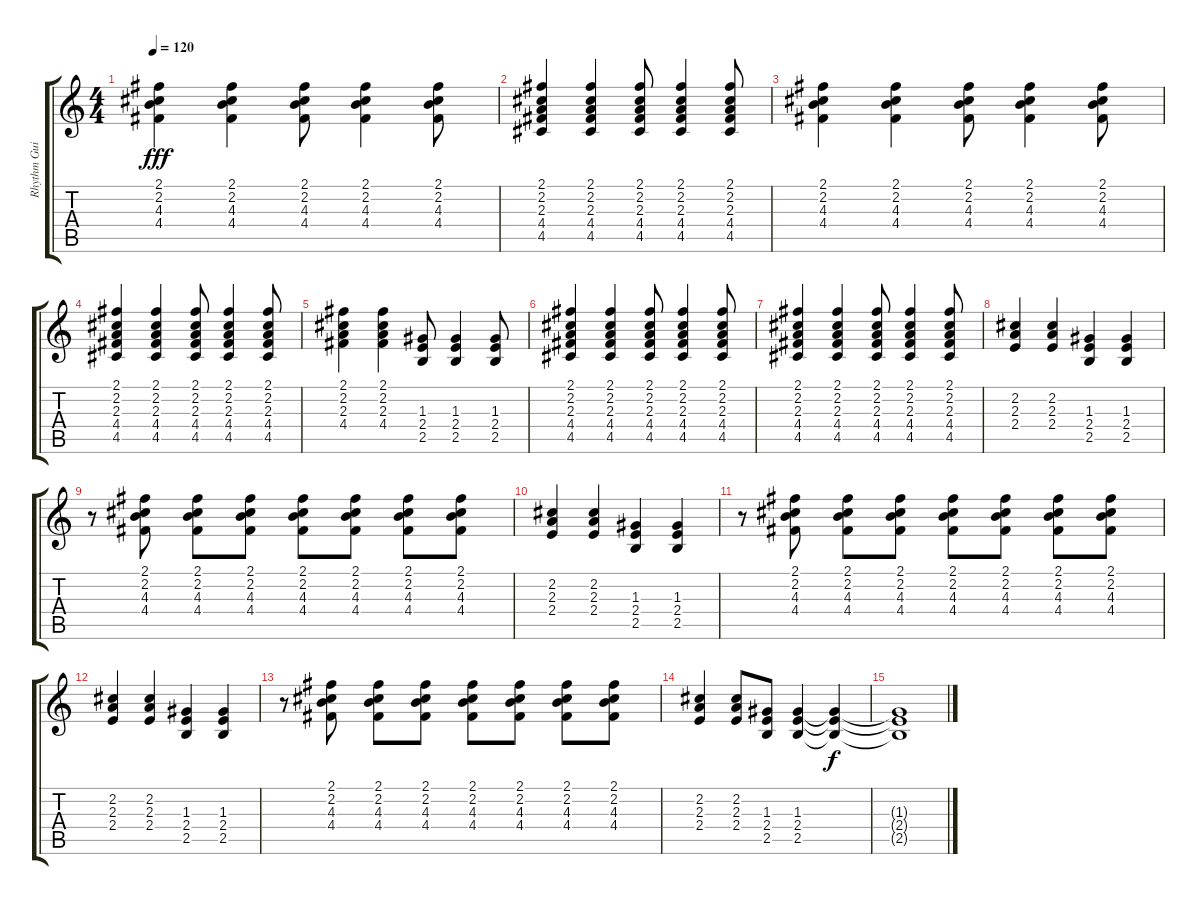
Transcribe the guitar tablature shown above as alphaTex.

\track ("Rhythm Guitar" "Rhythm Gui") {instrument electricguitarjazz}
\staff {score tabs}
\tuning (E4 B3 G3 D3 A2 E2) {hide}
\ts (4 4)
\tempo 120
\clef g2
\ks c
(2.1 2.2 4.3 4.4).4{dy fff} (2.1 2.2 4.3 4.4).4 (2.1 2.2 4.3 4.4).8 (2.1 2.2 4.3 4.4).4 (2.1 2.2 4.3 4.4).8 |
(2.1 2.2 2.3 4.4 4.5).4 (2.1 2.2 2.3 4.4 4.5).4 (2.1 2.2 2.3 4.4 4.5).8 (2.1 2.2 2.3 4.4 4.5).4 (2.1 2.2 2.3 4.4 4.5).8 |
(2.1 2.2 4.3 4.4).4 (2.1 2.2 4.3 4.4).4 (2.1 2.2 4.3 4.4).8 (2.1 2.2 4.3 4.4).4 (2.1 2.2 4.3 4.4).8 |
(2.1 2.2 2.3 4.4 4.5).4 (2.1 2.2 2.3 4.4 4.5).4 (2.1 2.2 2.3 4.4 4.5).8 (2.1 2.2 2.3 4.4 4.5).4 (2.1 2.2 2.3 4.4 4.5).8 |
(2.1 2.2 2.3 4.4).4 (2.1 2.2 2.3 4.4).4 (1.3 2.4 2.5).8 (1.3 2.4 2.5).4 (1.3 2.4 2.5).8 |
(2.1 2.2 2.3 4.4 4.5).4 (2.1 2.2 2.3 4.4 4.5).4 (2.1 2.2 2.3 4.4 4.5).8 (2.1 2.2 2.3 4.4 4.5).4 (2.1 2.2 2.3 4.4 4.5).8 |
(2.1 2.2 2.3 4.4 4.5).4 (2.1 2.2 2.3 4.4 4.5).4 (2.1 2.2 2.3 4.4 4.5).8 (2.1 2.2 2.3 4.4 4.5).4 (2.1 2.2 2.3 4.4 4.5).8 |
(2.2 2.3 2.4).4 (2.2 2.3 2.4).4 (1.3 2.4 2.5).4 (1.3 2.4 2.5).4 |
r.8 (2.1 2.2 4.3 4.4).8 (2.1 2.2 4.3 4.4).8 (2.1 2.2 4.3 4.4).8 (2.1 2.2 4.3 4.4).8 (2.1 2.2 4.3 4.4).8 (2.1 2.2 4.3 4.4).8 (2.1 2.2 4.3 4.4).8 |
(2.2 2.3 2.4).4 (2.2 2.3 2.4).4 (1.3 2.4 2.5).4 (1.3 2.4 2.5).4 |
r.8 (2.1 2.2 4.3 4.4).8 (2.1 2.2 4.3 4.4).8 (2.1 2.2 4.3 4.4).8 (2.1 2.2 4.3 4.4).8 (2.1 2.2 4.3 4.4).8 (2.1 2.2 4.3 4.4).8 (2.1 2.2 4.3 4.4).8 |
(2.2 2.3 2.4).4 (2.2 2.3 2.4).4 (1.3 2.4 2.5).4 (1.3 2.4 2.5).4 |
r.8 (2.1 2.2 4.3 4.4).8 (2.1 2.2 4.3 4.4).8 (2.1 2.2 4.3 4.4).8 (2.1 2.2 4.3 4.4).8 (2.1 2.2 4.3 4.4).8 (2.1 2.2 4.3 4.4).8 (2.1 2.2 4.3 4.4).8 |
(2.2 2.3 2.4).4 (2.2 2.3 2.4).8 (1.3 2.4 2.5).8 (1.3 2.4 2.5).4 (1.3{t} 2.4{t} 2.5{t}).4{dy f} |
(1.3{t} 2.4{t} 2.5{t}).1
